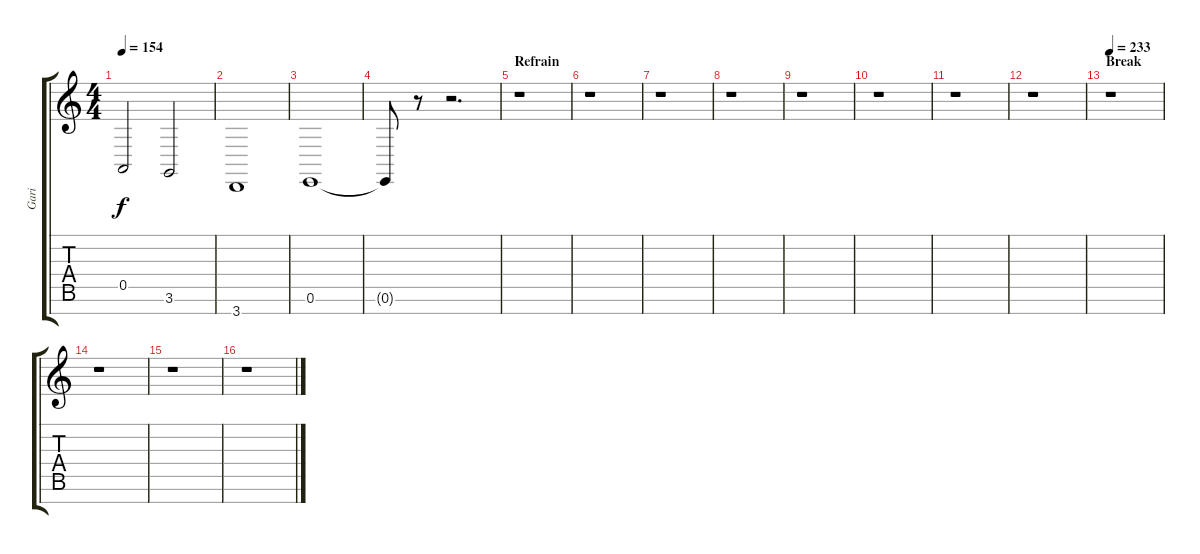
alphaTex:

\track ("Gari" "Gari") {instrument trombone}
\staff {score tabs}
\tuning (E4 B3 G3 D3 A2 E2 B1) {hide}
\ts (4 4)
\tempo 154
\clef g2
\ks c
0.5.2{dy f} 3.6.2 |
3.7.1 |
0.6.1 |
0.6{t}.8 r.8 r.2{d} |
\section ("" "Refrain")
r.1 |
r.1 |
r.1 |
r.1 |
r.1 |
r.1 |
r.1 |
r.1 |
\section ("" "Break")
\tempo 230
\tempo 233
r.1 |
r.1 |
r.1 |
r.1
